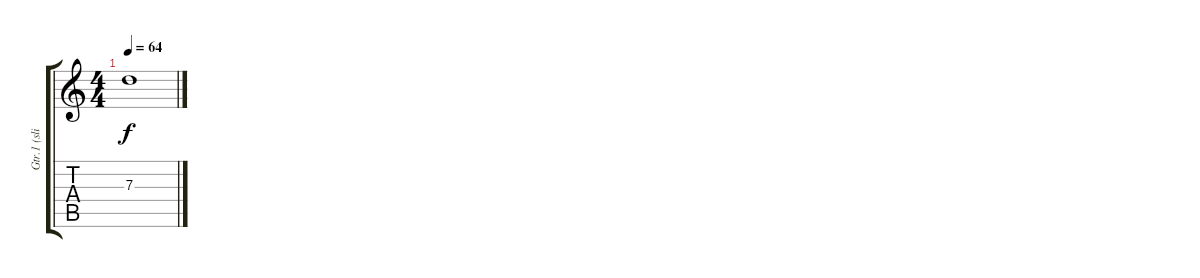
\track ("Gtr.1 (slight disto)" "Gtr.1 (sli") {instrument overdrivenguitar}
\staff {score tabs}
\tuning (E4 B3 G3 D3 A2 E2) {hide}
\ts (4 4)
\tempo 64
\clef g2
\ks c
7.3.1{dy f}
